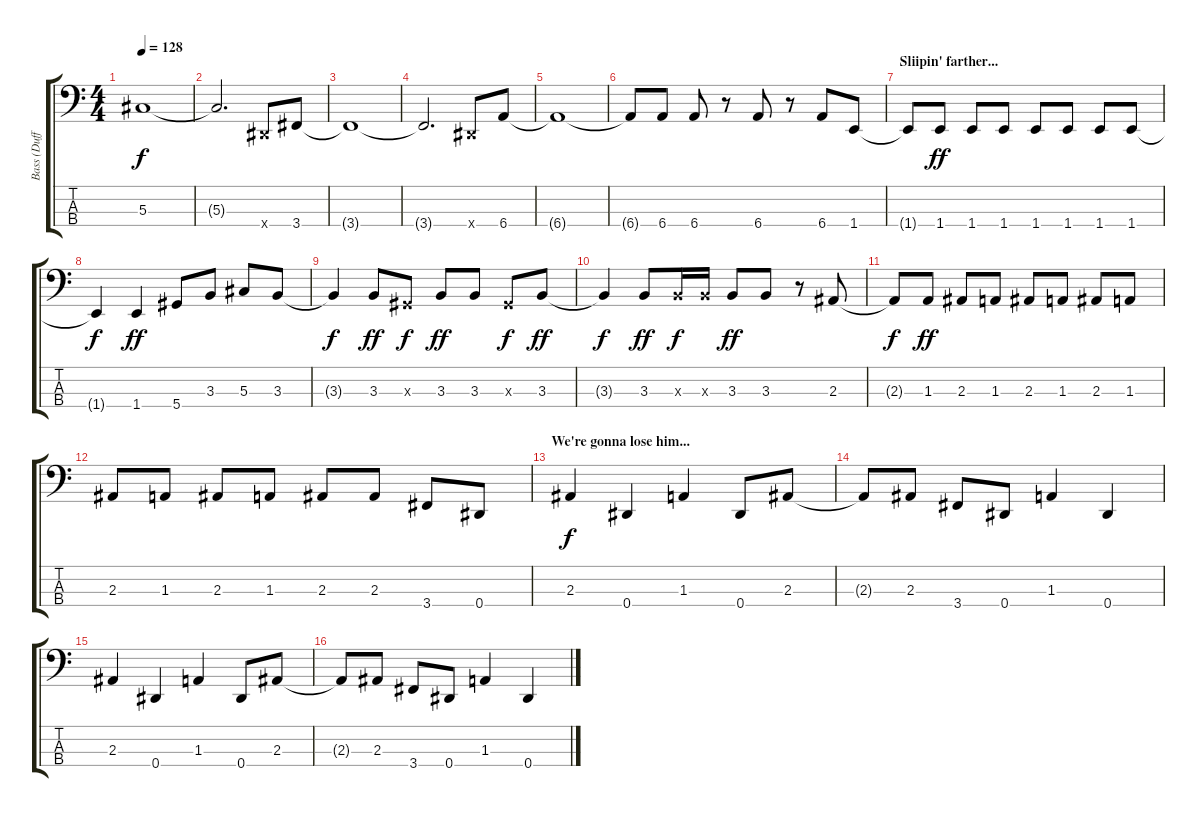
\track ("Bass (Duff)" "Bass (Duff") {instrument electricbasspick}
\staff {score tabs}
\tuning (Gb2 Db2 Ab1 Eb1) {hide}
\ts (4 4)
\tempo 128
\clef f4
\ks c
5.3{t}.1{dy f} |
5.3{t}.2{d} 0.4{x}.8 3.4.8 |
3.4{t}.1 |
3.4{t}.2{d} 0.4{x}.8 6.4.8 |
6.4{t}.1 |
6.4{t}.8 6.4.8 6.4.8 r.8 6.4.8 r.8 6.4.8 1.4.8 |
\section ("" "Sliipin' farther...")
1.4{t}.8 1.4.8{dy ff} 1.4.8 1.4.8 1.4.8 1.4.8 1.4.8 1.4.8 |
1.4{t}.4{dy f} 1.4.4{dy ff} 5.4.8 3.3.8 5.3.8 3.3.8 |
3.3{t}.4{dy f} 3.3.8{dy ff} 0.3{x}.8{dy f} 3.3.8{dy ff} 3.3.8 0.3{x}.8{dy f} 3.3.8{dy ff} |
3.3{t}.4{dy f} 3.3.8{dy ff} 3.3{x}.16{dy f} 3.3{x}.16 3.3.8{dy ff} 3.3.8 r.8 2.3.8 |
2.3{t}.8{dy f} 1.3.8{dy ff} 2.3.8 1.3.8 2.3.8 1.3.8 2.3.8 1.3.8 |
2.3.8 1.3.8 2.3.8 1.3.8 2.3.8 2.3.8 3.4.8 0.4.8 |
\section ("" "We're gonna lose him...")
2.3.4{dy f} 0.4.4 1.3.4 0.4.8 2.3.8 |
2.3{t}.8 2.3.8 3.4.8 0.4.8 1.3.4 0.4.4 |
2.3.4 0.4.4 1.3.4 0.4.8 2.3.8 |
2.3{t}.8 2.3.8 3.4.8 0.4.8 1.3.4 0.4.4
